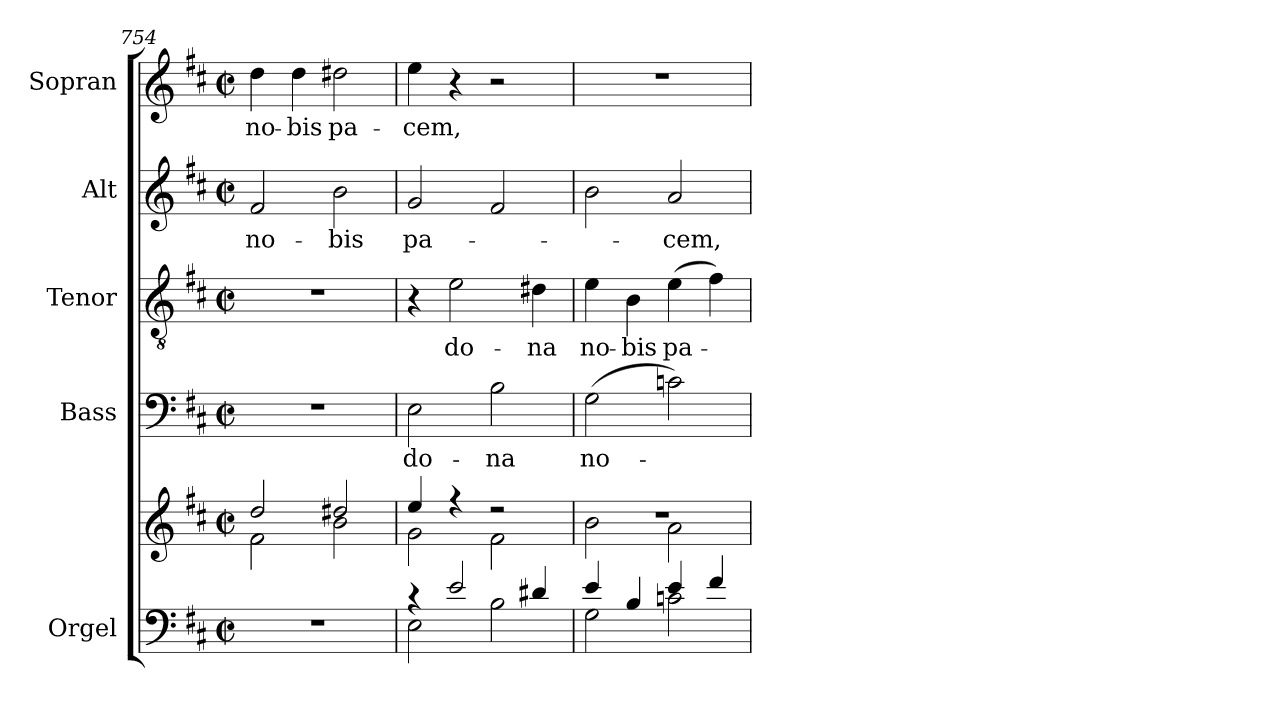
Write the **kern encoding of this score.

**kern	**kern	**kern	**text	**kern	**text	**kern	**text	**kern	**text
*part5	*part5	*part4	*part4	*part3	*part3	*part2	*part2	*part1	*part1
*staff6	*staff5	*staff4	*staff4	*staff3	*staff3	*staff2	*staff2	*staff1	*staff1
*I"Orgel	*	*I"Bass	*	*I"Tenor	*	*I"Alt	*	*I"Sopran	*
*I'Org.	*	*I'B.	*	*I'T.	*	*I'A.	*	*I'S.	*
*clefF4	*clefG2	*clefF4	*	*clefGv2	*	*clefG2	*	*clefG2	*
*k[f#c#]	*k[f#c#]	*k[f#c#]	*	*k[f#c#]	*	*k[f#c#]	*	*k[f#c#]	*
*D:	*D:	*D:	*	*D:	*	*D:	*	*D:	*
*M2/2	*M2/2	*M2/2	*	*M2/2	*	*M2/2	*	*M2/2	*
*met(c|)	*met(c|)	*met(c|)	*	*met(c|)	*	*met(c|)	*	*met(c|)	*
=754	=754	=754	=754	=754	=754	=754	=754	=754	=754
*	*^	*	*	*	*	*	*	*	*
!	!	!	!	!	!	!	!	!LO:LY:b	!	!LO:LY:b
1r	2dd/	2f#\	1r	.	1r	.	2f#/	no-	4dd\	no-
!	!	!	!	!	!	!	!	!	!	!LO:LY:b
.	.	.	.	.	.	.	.	.	4dd\	-bis
!	!	!	!	!	!	!	!	!LO:LY:b	!	!LO:LY:b
.	2dd#X/	2b\	.	.	.	.	2b\	-bis	2dd#X\	pa-
=755	=755	=755	=755	=755	=755	=755	=755	=755	=755	=755
*^	*	*	*	*	*	*	*	*	*	*
!	!	!	!	!	!LO:LY:b	!	!	!	!LO:LY:b	!	!LO:LY:b
4rc	2E\	4ee/	2g\	2E\	do-	4r	.	2g/	pa-	4ee\	-cem,
!	!	!	!	!	!	!	!LO:LY:b	!	!	!	!
2e/	.	4rff	.	.	.	2e\	do-	.	.	4r	.
!	!	!	!	!	!LO:LY:b	!	!	!	!	!	!
.	2B\	2rdd	2f#\	2B\	-na	.	.	2f#/	.	2r	.
!	!	!	!	!	!	!	!LO:LY:b	!	!	!	!
4d#X/	.	.	.	.	.	4d#X\	-na	.	.	.	.
=756	=756	=756	=756	=756	=756	=756	=756	=756	=756	=756	=756
!	!	!	!	!	!LO:LY:b	!	!LO:LY:b	!	!	!	!
4e/	2G\	1rdd	2b\	(>2G\	no-	4e\	no-	2b\	.	1r	.
!	!	!	!	!	!	!	!LO:LY:b	!	!	!	!
4B/	.	.	.	.	.	4B\	-bis	.	.	.	.
!	!	!	!	!	!	!	!LO:LY:b	!	!LO:LY:b	!	!
4e/	2cn\	.	2a\	2cn\)	.	(>4e\	pa-	2a/	-cem,	.	.
4f#/	.	.	.	.	.	4f#\)	.	.	.	.	.
*v	*v	*	*	*	*	*	*	*	*	*	*
*	*v	*v	*	*	*	*	*	*	*	*
=	=	=	=	=	=	=	=	=	=
*-	*-	*-	*-	*-	*-	*-	*-	*-	*-
